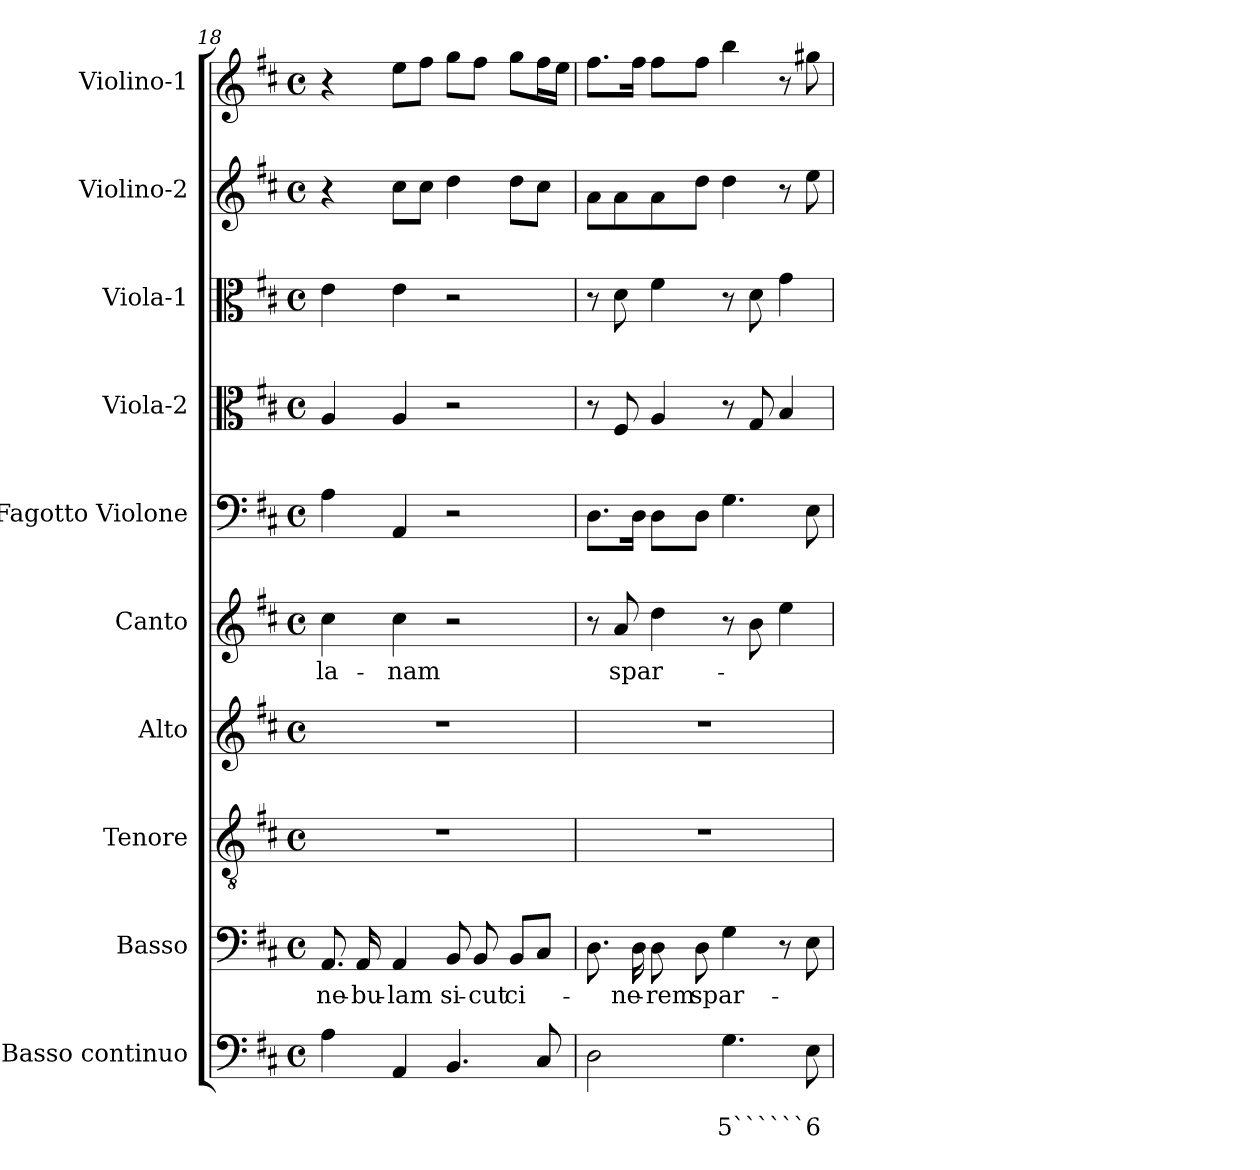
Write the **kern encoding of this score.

**kern	**text	**text	**kern	**text	**kern	**kern	**kern	**text	**kern	**kern	**kern	**kern	**kern
*part10	*part10	*part10	*part9	*part9	*part8	*part7	*part6	*part6	*part5	*part4	*part3	*part2	*part1
*staff10	*staff10	*staff10	*staff9	*staff9	*staff8	*staff7	*staff6	*staff6	*staff5	*staff4	*staff3	*staff2	*staff1
*I"Basso continuo	*	*	*I"Basso	*	*I"Tenore	*I"Alto	*I"Canto	*	*I"Fagotto Violone	*I"Viola-2	*I"Viola-1	*I"Violino-2	*I"Violino-1
*I'BC	*	*	*I'B	*	*I'T	*I'A	*I'C	*	*I'Fg	*I'Va2	*I'Va1	*I'Vi2	*I'Vi1
*clefF4	*	*	*clefF4	*	*clefGv2	*clefG2	*clefG2	*	*clefF4	*clefC3	*clefC3	*clefG2	*clefG2
*k[f#c#]	*	*	*k[f#c#]	*	*k[f#c#]	*k[f#c#]	*k[f#c#]	*	*k[f#c#]	*k[f#c#]	*k[f#c#]	*k[f#c#]	*k[f#c#]
*D:	*	*	*D:	*	*D:	*D:	*D:	*	*D:	*D:	*D:	*D:	*D:
*M4/4	*	*	*M4/4	*	*M4/4	*M4/4	*M4/4	*	*M4/4	*M4/4	*M4/4	*M4/4	*M4/4
*met(c)	*	*	*met(c)	*	*met(c)	*met(c)	*met(c)	*	*met(c)	*met(c)	*met(c)	*met(c)	*met(c)
=18	=18	=18	=18	=18	=18	=18	=18	=18	=18	=18	=18	=18	=18
!	!	!	!	!LO:LY:b	!	!	!	!	!	!	!	!	!
!	!	!	!	!	!	!	!	!LO:LY:b	!	!	!	!	!
4A\	.	.	8.AA/	ne-	1r	1r	4cc#\	la-	4A\	4A/	4e\	4r	4r
!	!	!	!	!LO:LY:b	!	!	!	!	!	!	!	!	!
.	.	.	16AA/	-bu-	.	.	.	.	.	.	.	.	.
!	!	!	!	!LO:LY:b	!	!	!	!	!	!	!	!	!
!	!	!	!	!	!	!	!	!LO:LY:b	!	!	!	!	!
4AA/	.	.	4AA/	-lam	.	.	4cc#\	-nam	4AA/	4A/	4e\	8cc#\L	8ee\L
.	.	.	.	.	.	.	.	.	.	.	.	8cc#\J	8ff#\J
!	!	!	!	!LO:LY:b	!	!	!	!	!	!	!	!	!
4.BB/	.	.	8BB/	si-	.	.	2r	.	2r	2r	2r	4dd\	8gg\L
!	!	!	!	!LO:LY:b	!	!	!	!	!	!	!	!	!
.	.	.	8BB/	-cut	.	.	.	.	.	.	.	.	8ff#\J
!	!	!	!	!LO:LY:b	!	!	!	!	!	!	!	!	!
.	.	.	8BB/L	ci-	.	.	.	.	.	.	.	8dd\L	8gg\L
8C#/	.	.	8C#/J	.	.	.	.	.	.	.	.	8cc#\J	16ff#\L
.	.	.	.	.	.	.	.	.	.	.	.	.	16ee\JJ
=19	=19	=19	=19	=19	=19	=19	=19	=19	=19	=19	=19	=19	=19
2D\	.	.	8.D\	.	1r	1r	8r	.	8.D\L	8r	8r	8a\L	8.ff#\L
!	!	!	!	!	!	!	!	!LO:LY:b	!	!	!	!	!
.	.	.	.	.	.	.	8a/	spar-	.	8F#/	8d\	8a\	.
!	!	!	!	!LO:LY:b	!	!	!	!	!	!	!	!	!
.	.	.	16D\	-ne-	.	.	.	.	16D\Jk	.	.	.	16ff#\Jk
!	!	!	!	!LO:LY:b	!	!	!	!	!	!	!	!	!
.	.	.	8D\	-rem	.	.	4dd\	.	8D\L	4A/	4f#\	8a\	8ff#\L
!	!	!	!	!LO:LY:b	!	!	!	!	!	!	!	!	!
.	.	.	8D\	spar-	.	.	.	.	8D\J	.	.	8dd\J	8ff#\J
!	!	!LO:LY:b	!	!	!	!	!	!	!	!	!	!	!
4.G\	.	5``````6	4G\	.	.	.	8r	.	4.G\	8r	8r	4dd\	4bb\
.	.	.	.	.	.	.	8b\	.	.	8G/	8d\	.	.
.	.	.	8r	.	.	.	4ee\	.	.	4B/	4g\	8r	8r
8E\	.	.	8E\	.	.	.	.	.	8E\	.	.	8ee\	8gg#X\
=	=	=	=	=	=	=	=	=	=	=	=	=	=
*-	*-	*-	*-	*-	*-	*-	*-	*-	*-	*-	*-	*-	*-
